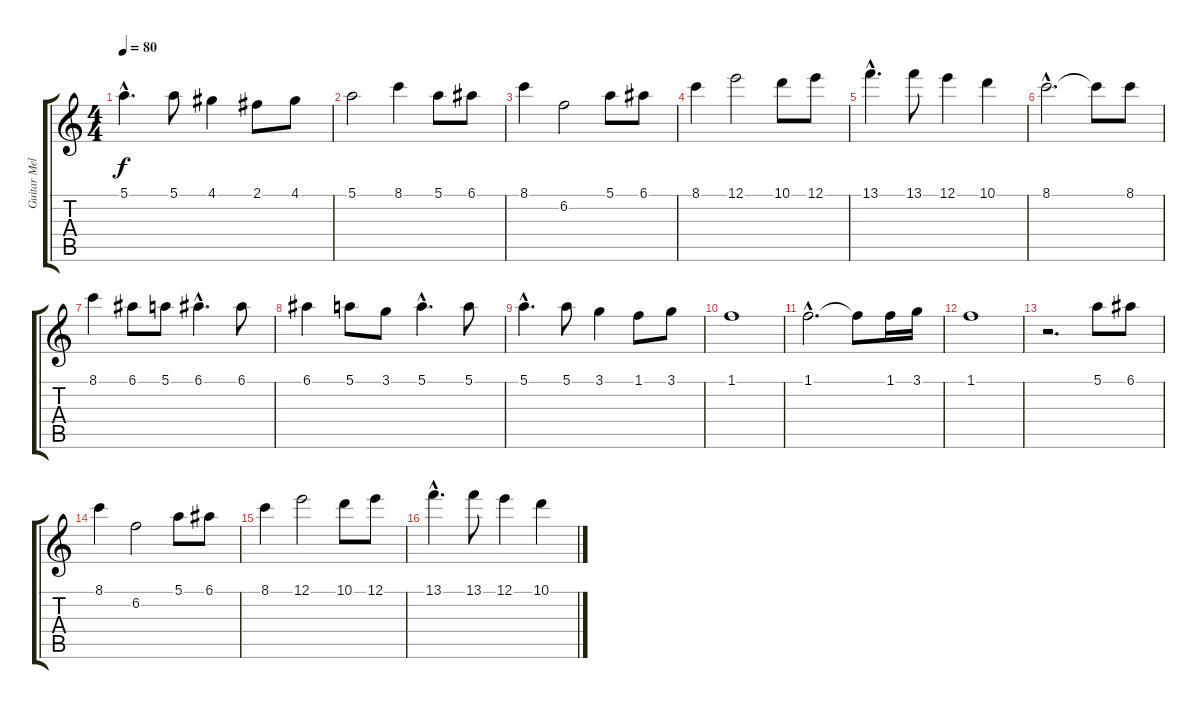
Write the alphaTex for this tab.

\track ("Guitar Melody" "Guitar Mel") {instrument acousticguitarsteel}
\staff {score tabs}
\tuning (E4 B3 G3 D3 A2 E2) {hide}
\ts (4 4)
\tempo 80
\clef g2
\ks c
5.1{hac}.4{d dy f} 5.1.8 4.1.4 2.1.8 4.1.8 |
5.1.2 8.1.4 5.1.8 6.1.8 |
8.1.4 6.2.2 5.1.8 6.1.8 |
8.1.4 12.1.2 10.1.8 12.1.8 |
13.1{hac}.4{d} 13.1.8 12.1.4 10.1.4 |
8.1{hac}.2{d} 8.1{t}.8 8.1.8 |
8.1.4 6.1.8 5.1.8 6.1{hac}.4{d} 6.1.8 |
6.1.4 5.1.8 3.1.8 5.1{hac}.4{d} 5.1.8 |
5.1{hac}.4{d} 5.1.8 3.1.4 1.1.8 3.1.8 |
1.1.1 |
1.1{hac}.2{d} 1.1{t}.8 1.1.16 3.1.16 |
1.1.1 |
r.2{d} 5.1.8 6.1.8 |
8.1.4 6.2.2 5.1.8 6.1.8 |
8.1.4 12.1.2 10.1.8 12.1.8 |
13.1{hac}.4{d} 13.1.8 12.1.4 10.1.4
